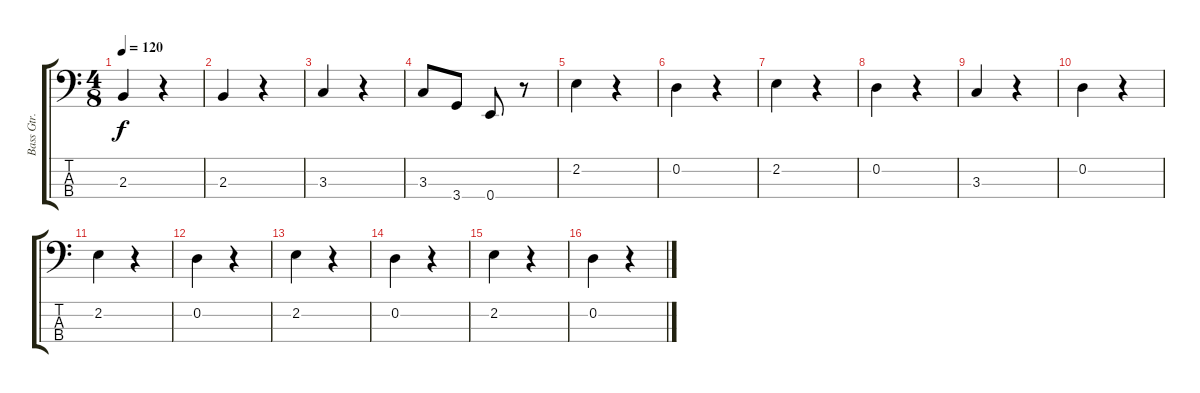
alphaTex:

\track ("Bass Gtr." "Bass Gtr.") {instrument fretlessbass}
\staff {score tabs}
\tuning (G2 D2 A1 E1) {hide}
\ts (4 8)
\tempo 120
\clef f4
\ks c
2.3.4{dy f} r.4 |
2.3.4 r.4 |
3.3.4 r.4 |
3.3.8 3.4.8 0.4.8 r.8 |
2.2.4 r.4 |
0.2.4 r.4 |
2.2.4 r.4 |
0.2.4 r.4 |
3.3.4 r.4 |
0.2.4 r.4 |
2.2.4 r.4 |
0.2.4 r.4 |
2.2.4 r.4 |
0.2.4 r.4 |
2.2.4 r.4 |
0.2.4 r.4
